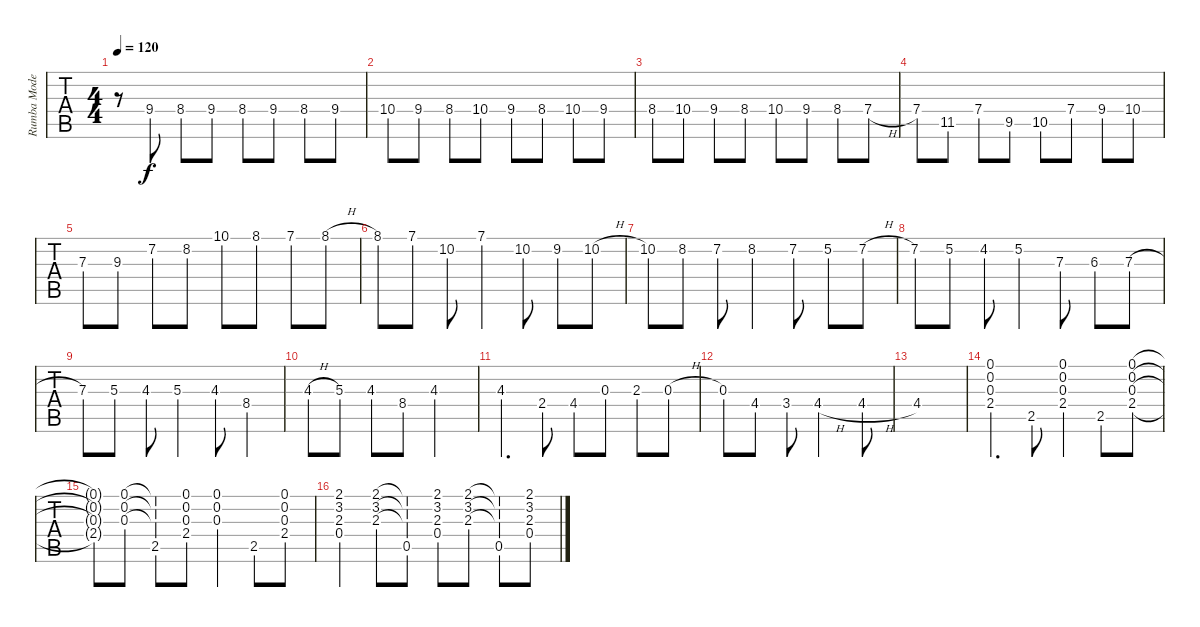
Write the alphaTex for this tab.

\track ("Rumba Moderatto" "Rumba Mode") {instrument acousticguitarnylon}
\staff {tabs}
\tuning (E4 B3 G3 D3 A2 E2) {hide}
\ts (4 4)
\tempo 120
\clef g2
\ks c
r.8{dy f} 9.4.8 8.4.8 9.4.8 8.4.8 9.4.8 8.4.8 9.4.8 |
10.4.8 9.4.8 8.4.8 10.4.8 9.4.8 8.4.8 10.4.8 9.4.8 |
8.4.8 10.4.8 9.4.8 8.4.8 10.4.8 9.4.8 8.4.8 7.4{h}.8 |
7.4.8 11.5.8 7.4.8 9.5.8 10.5.8 7.4.8 9.4.8 10.4.8 |
7.3.8 9.3.8 7.2.8 8.2.8 10.1.8 8.1.8 7.1.8 8.1{h}.8 |
8.1.8 7.1.8 10.2.8 7.1.4 10.2.8 9.2.8 10.2{h}.8 |
10.2.8 8.2.8 7.2.8 8.2.4 7.2.8 5.2.8 7.2{h}.8 |
7.2.8 5.2.8 4.2.8 5.2.4 7.3.8 6.3.8 7.3{h}.8 |
7.3.8 5.3.8 4.3.8 5.3.4 4.3.8 8.4.4 |
4.3{h}.8 5.3.8 4.3.8 8.4.8 4.3.2 |
4.3.4{d} 2.4.8 4.4.8 0.3.8 2.3.8 0.3{h}.8 |
0.3.8 4.4.8 3.4.8 4.4{h}.2 4.4{h}.8 |
4.4.1 |
(0.1 0.2 0.3 2.4).4{d} 2.5.8 (0.1 0.2 0.3 2.4).4 2.5.8 (0.1 0.2 0.3 2.4).8 |
(0.1{t} 0.2{t} 0.3{t} 2.4{t}).8 (0.1 0.2 0.3).8 (0.1{t} 0.2{t} 0.3{t} 2.5).8 (0.1 0.2 0.3 2.4).8 (0.1 0.2 0.3).4 2.5.8 (0.1 0.2 0.3 2.4).8 |
(2.1 3.2 2.3 0.4).4 (2.1 3.2 2.3).8 (2.1{t} 3.2{t} 2.3{t} 0.5).8 (2.1 3.2 2.3 0.4).8 (2.1 3.2 2.3).8 (2.1{t} 3.2{t} 2.3{t} 0.5).8 (2.1 3.2 2.3 0.4).8
